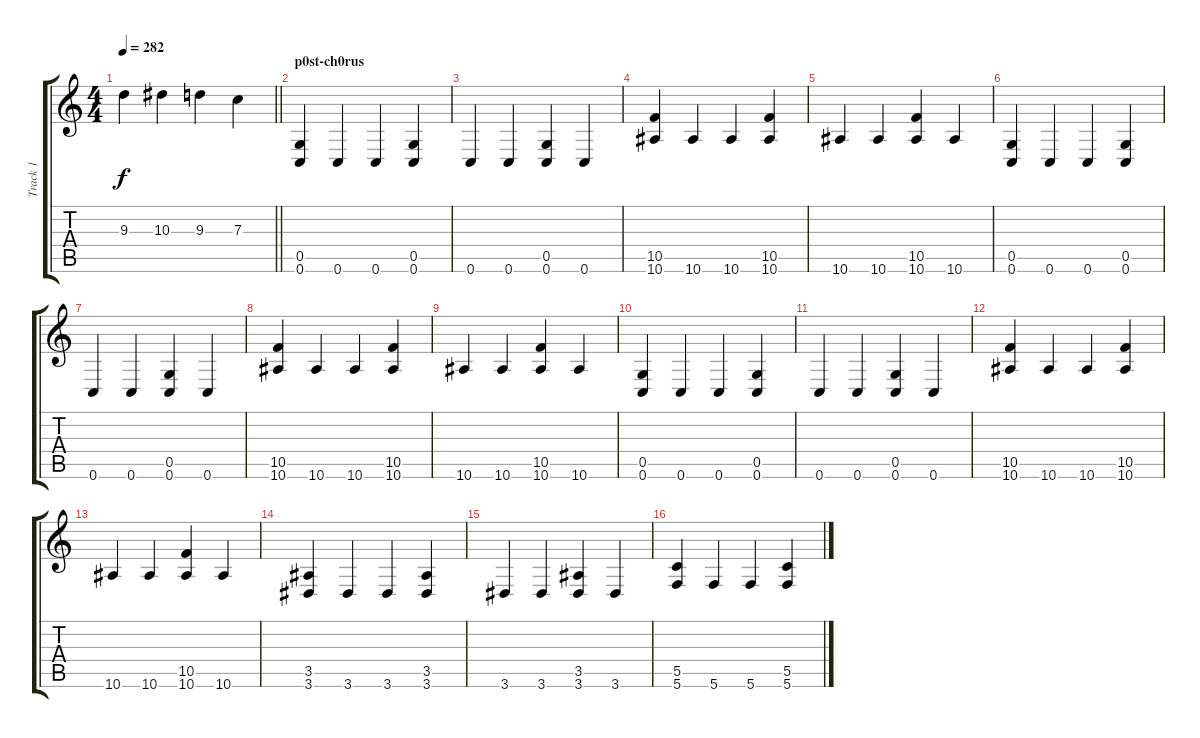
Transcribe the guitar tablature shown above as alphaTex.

\track ("Track 1" "Track 1") {instrument distortionguitar}
\staff {score tabs}
\tuning (D4 A3 F3 C3 G2 C2) {hide}
\ts (4 4)
\tempo 282
\clef g2
\barLineRight lightlight
\ks c
9.3{t}.4{dy f} 10.3.4 9.3.4 7.3.4 |
\section ("" "p0st-ch0rus")
(0.5 0.6).4 0.6.4 0.6.4 (0.5 0.6).4 |
0.6.4 0.6.4 (0.5 0.6).4 0.6.4 |
(10.5 10.6).4 10.6.4 10.6.4 (10.5 10.6).4 |
10.6.4 10.6.4 (10.5 10.6).4 10.6.4 |
(0.5 0.6).4 0.6.4 0.6.4 (0.5 0.6).4 |
0.6.4 0.6.4 (0.5 0.6).4 0.6.4 |
(10.5 10.6).4 10.6.4 10.6.4 (10.5 10.6).4 |
10.6.4 10.6.4 (10.5 10.6).4 10.6.4 |
(0.5 0.6).4 0.6.4 0.6.4 (0.5 0.6).4 |
0.6.4 0.6.4 (0.5 0.6).4 0.6.4 |
(10.5 10.6).4 10.6.4 10.6.4 (10.5 10.6).4 |
10.6.4 10.6.4 (10.5 10.6).4 10.6.4 |
(3.5 3.6).4 3.6.4 3.6.4 (3.5 3.6).4 |
3.6.4 3.6.4 (3.5 3.6).4 3.6.4 |
(5.5 5.6).4 5.6.4 5.6.4 (5.5 5.6).4
